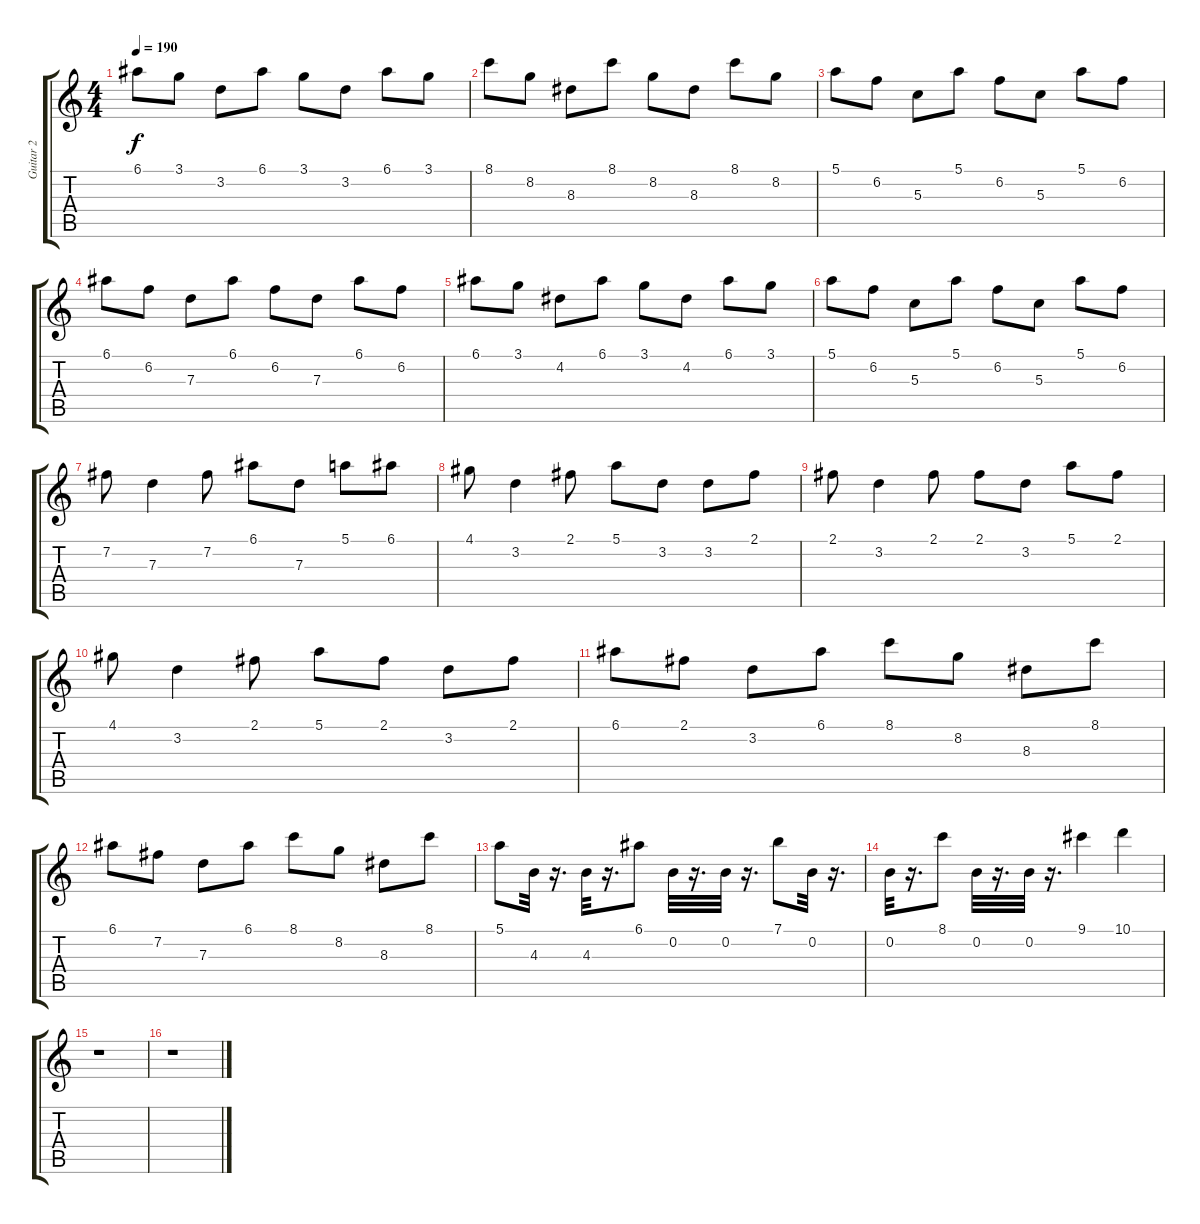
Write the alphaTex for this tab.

\track ("Guitar 2" "Guitar 2") {instrument overdrivenguitar}
\staff {score tabs}
\tuning (E4 B3 G3 D3 A2 E2) {hide}
\ts (4 4)
\tempo 190
\clef g2
\ks c
6.1.8{dy f} 3.1.8 3.2.8 6.1.8 3.1.8 3.2.8 6.1.8 3.1.8 |
8.1.8 8.2.8 8.3.8 8.1.8 8.2.8 8.3.8 8.1.8 8.2.8 |
5.1.8 6.2.8 5.3.8 5.1.8 6.2.8 5.3.8 5.1.8 6.2.8 |
6.1.8 6.2.8 7.3.8 6.1.8 6.2.8 7.3.8 6.1.8 6.2.8 |
6.1.8 3.1.8 4.2.8 6.1.8 3.1.8 4.2.8 6.1.8 3.1.8 |
5.1.8 6.2.8 5.3.8 5.1.8 6.2.8 5.3.8 5.1.8 6.2.8 |
7.2.8 7.3.4 7.2.8 6.1.8 7.3.8 5.1.8 6.1.8 |
4.1.8 3.2.4 2.1.8 5.1.8 3.2.8 3.2.8 2.1.8 |
2.1.8 3.2.4 2.1.8 2.1.8 3.2.8 5.1.8 2.1.8 |
4.1.8 3.2.4 2.1.8 5.1.8 2.1.8 3.2.8 2.1.8 |
6.1.8 2.1.8 3.2.8 6.1.8 8.1.8 8.2.8 8.3.8 8.1.8 |
6.1.8 7.2.8 7.3.8 6.1.8 8.1.8 8.2.8 8.3.8 8.1.8 |
5.1.8 4.3.32 r.16{d} 4.3.32 r.16{d} 6.1.8 0.2.32 r.16{d} 0.2.32 r.16{d} 7.1.8 0.2.32 r.16{d} |
0.2.32 r.16{d} 8.1.8 0.2.32 r.16{d} 0.2.32 r.16{d} 9.1.4 10.1.4 |
r.1 |
r.1
